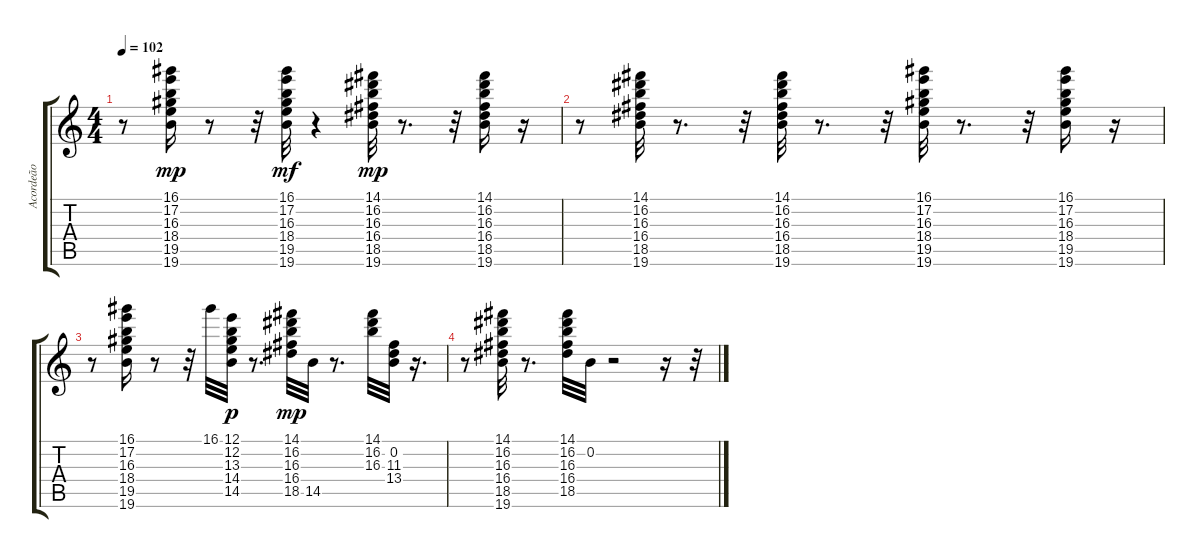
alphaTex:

\track ("Acordeão" "Acordeão") {instrument acousticguitarsteel}
\staff {score tabs}
\tuning (E4 B3 G3 D3 A2 E2) {hide}
\ts (4 4)
\tempo 102
\clef g2
\ks c
r.8{dy mp instrument acousticguitarsteel} (16.1 17.2 16.3 18.4 19.5 19.6).16{volume 11 instrument reedorgan} r.8 r.32 (16.1 17.2 16.3 18.4 19.5 19.6).32{dy mf} r.4 (14.1 16.2 16.3 16.4 18.5 19.6).32{dy mp} r.8{d} r.32 (14.1 16.2 16.3 16.4 18.5 19.6).16 r.16 |
r.8 (14.1 16.2 16.3 16.4 18.5 19.6).32 r.8{d} r.32 (14.1 16.2 16.3 16.4 18.5 19.6).32 r.8{d} r.32 (16.1 17.2 16.3 18.4 19.5 19.6).32 r.8{d} r.32 (16.1 17.2 16.3 18.4 19.5 19.6).16 r.16 |
r.8 (16.1 17.2 16.3 18.4 19.5 19.6).16 r.8 r.32 16.1.32 (12.1 12.2 13.3 14.4 14.5).32{dy p} r.8{d} (14.1 16.2 16.3 16.4 18.5).32{dy mp} 14.5.32 r.8{d} (14.1 16.2 16.3).32 (0.2 11.3 13.4).32 r.16{d} |
r.8 (14.1 16.2 16.3 16.4 18.5 19.6).32 r.8{d} (14.1 16.2 16.3 16.4 18.5).32 0.2.32 r.2 r.16 r.32
